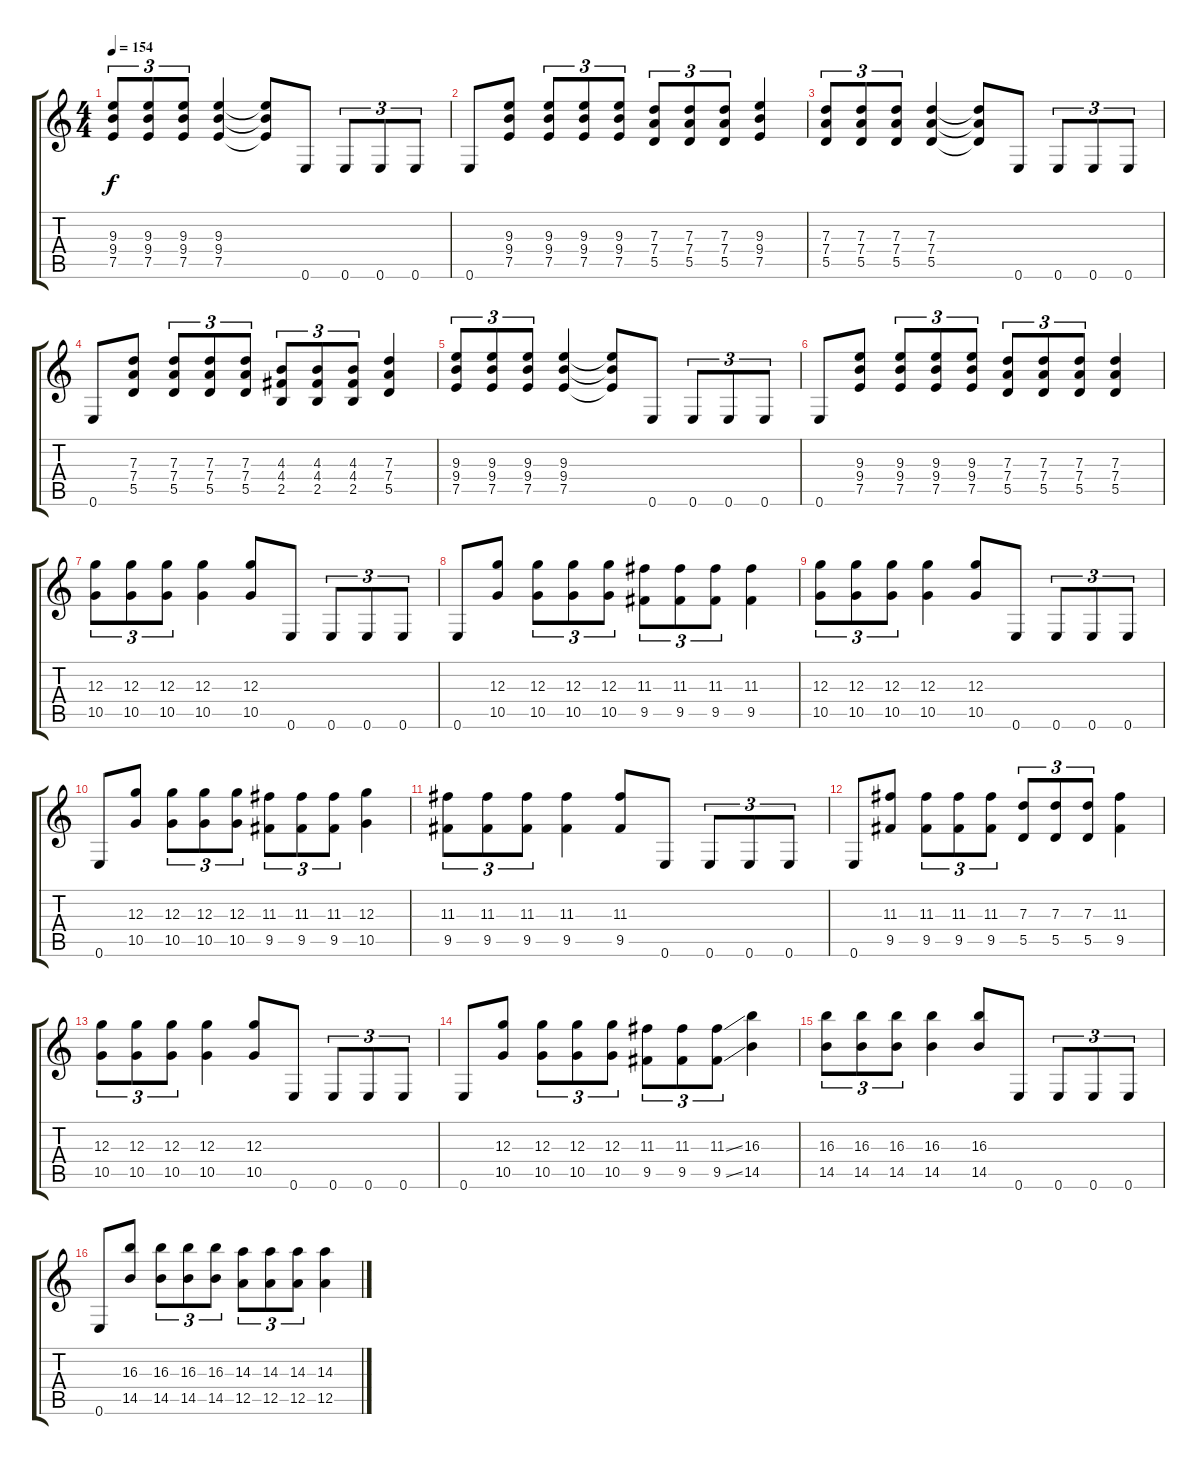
\track "" {instrument distortionguitar}
\staff {score tabs}
\tuning (E4 B3 G3 D3 A2 E2) {hide}
\ts (4 4)
\tempo 154
\clef g2
\ks c
(9.3 9.4 7.5).8{tu (3 2) dy f} (9.3 9.4 7.5).8{tu (3 2)} (9.3 9.4 7.5).8{tu (3 2)} (9.3 9.4 7.5).4 (9.3{t} 9.4{t} 7.5{t}).8 0.6.8 0.6.8{tu (3 2)} 0.6.8{tu (3 2)} 0.6.8{tu (3 2)} |
0.6.8 (9.3 9.4 7.5).8 (9.3 9.4 7.5).8{tu (3 2)} (9.3 9.4 7.5).8{tu (3 2)} (9.3 9.4 7.5).8{tu (3 2)} (7.3 7.4 5.5).8{tu (3 2)} (7.3 7.4 5.5).8{tu (3 2)} (7.3 7.4 5.5).8{tu (3 2)} (9.3 9.4 7.5).4 |
(7.3 7.4 5.5).8{tu (3 2)} (7.3 7.4 5.5).8{tu (3 2)} (7.3 7.4 5.5).8{tu (3 2)} (7.3 7.4 5.5).4 (7.3{t} 7.4{t} 5.5{t}).8 0.6.8 0.6.8{tu (3 2)} 0.6.8{tu (3 2)} 0.6.8{tu (3 2)} |
0.6.8 (7.3 7.4 5.5).8 (7.3 7.4 5.5).8{tu (3 2)} (7.3 7.4 5.5).8{tu (3 2)} (7.3 7.4 5.5).8{tu (3 2)} (4.3 4.4 2.5).8{tu (3 2)} (4.3 4.4 2.5).8{tu (3 2)} (4.3 4.4 2.5).8{tu (3 2)} (7.3 7.4 5.5).4 |
(9.3 9.4 7.5).8{tu (3 2)} (9.3 9.4 7.5).8{tu (3 2)} (9.3 9.4 7.5).8{tu (3 2)} (9.3 9.4 7.5).4 (9.3{t} 9.4{t} 7.5{t}).8 0.6.8 0.6.8{tu (3 2)} 0.6.8{tu (3 2)} 0.6.8{tu (3 2)} |
0.6.8 (9.3 9.4 7.5).8 (9.3 9.4 7.5).8{tu (3 2)} (9.3 9.4 7.5).8{tu (3 2)} (9.3 9.4 7.5).8{tu (3 2)} (7.3 7.4 5.5).8{tu (3 2)} (7.3 7.4 5.5).8{tu (3 2)} (7.3 7.4 5.5).8{tu (3 2)} (7.3 7.4 5.5).4 |
(12.3 10.5).8{tu (3 2)} (12.3 10.5).8{tu (3 2)} (12.3 10.5).8{tu (3 2)} (12.3 10.5).4 (12.3 10.5).8 0.6.8 0.6.8{tu (3 2)} 0.6.8{tu (3 2)} 0.6.8{tu (3 2)} |
0.6.8 (12.3 10.5).8 (12.3 10.5).8{tu (3 2)} (12.3 10.5).8{tu (3 2)} (12.3 10.5).8{tu (3 2)} (11.3 9.5).8{tu (3 2)} (11.3 9.5).8{tu (3 2)} (11.3 9.5).8{tu (3 2)} (11.3 9.5).4 |
(12.3 10.5).8{tu (3 2)} (12.3 10.5).8{tu (3 2)} (12.3 10.5).8{tu (3 2)} (12.3 10.5).4 (12.3 10.5).8 0.6.8 0.6.8{tu (3 2)} 0.6.8{tu (3 2)} 0.6.8{tu (3 2)} |
0.6.8 (12.3 10.5).8 (12.3 10.5).8{tu (3 2)} (12.3 10.5).8{tu (3 2)} (12.3 10.5).8{tu (3 2)} (11.3 9.5).8{tu (3 2)} (11.3 9.5).8{tu (3 2)} (11.3 9.5).8{tu (3 2)} (12.3 10.5).4 |
(11.3 9.5).8{tu (3 2)} (11.3 9.5).8{tu (3 2)} (11.3 9.5).8{tu (3 2)} (11.3 9.5).4 (11.3 9.5).8 0.6.8 0.6.8{tu (3 2)} 0.6.8{tu (3 2)} 0.6.8{tu (3 2)} |
0.6.8 (11.3 9.5).8 (11.3 9.5).8{tu (3 2)} (11.3 9.5).8{tu (3 2)} (11.3 9.5).8{tu (3 2)} (7.3 5.5).8{tu (3 2)} (7.3 5.5).8{tu (3 2)} (7.3 5.5).8{tu (3 2)} (11.3 9.5).4 |
(12.3 10.5).8{tu (3 2)} (12.3 10.5).8{tu (3 2)} (12.3 10.5).8{tu (3 2)} (12.3 10.5).4 (12.3 10.5).8 0.6.8 0.6.8{tu (3 2)} 0.6.8{tu (3 2)} 0.6.8{tu (3 2)} |
0.6.8 (12.3 10.5).8 (12.3 10.5).8{tu (3 2)} (12.3 10.5).8{tu (3 2)} (12.3 10.5).8{tu (3 2)} (11.3 9.5).8{tu (3 2)} (11.3 9.5).8{tu (3 2)} (11.3{ss} 9.5{ss}).8{tu (3 2)} (16.3 14.5).4 |
(16.3 14.5).8{tu (3 2)} (16.3 14.5).8{tu (3 2)} (16.3 14.5).8{tu (3 2)} (16.3 14.5).4 (16.3 14.5).8 0.6.8 0.6.8{tu (3 2)} 0.6.8{tu (3 2)} 0.6.8{tu (3 2)} |
0.6.8 (16.3 14.5).8 (16.3 14.5).8{tu (3 2)} (16.3 14.5).8{tu (3 2)} (16.3 14.5).8{tu (3 2)} (14.3 12.5).8{tu (3 2)} (14.3 12.5).8{tu (3 2)} (14.3 12.5).8{tu (3 2)} (14.3 12.5).4
